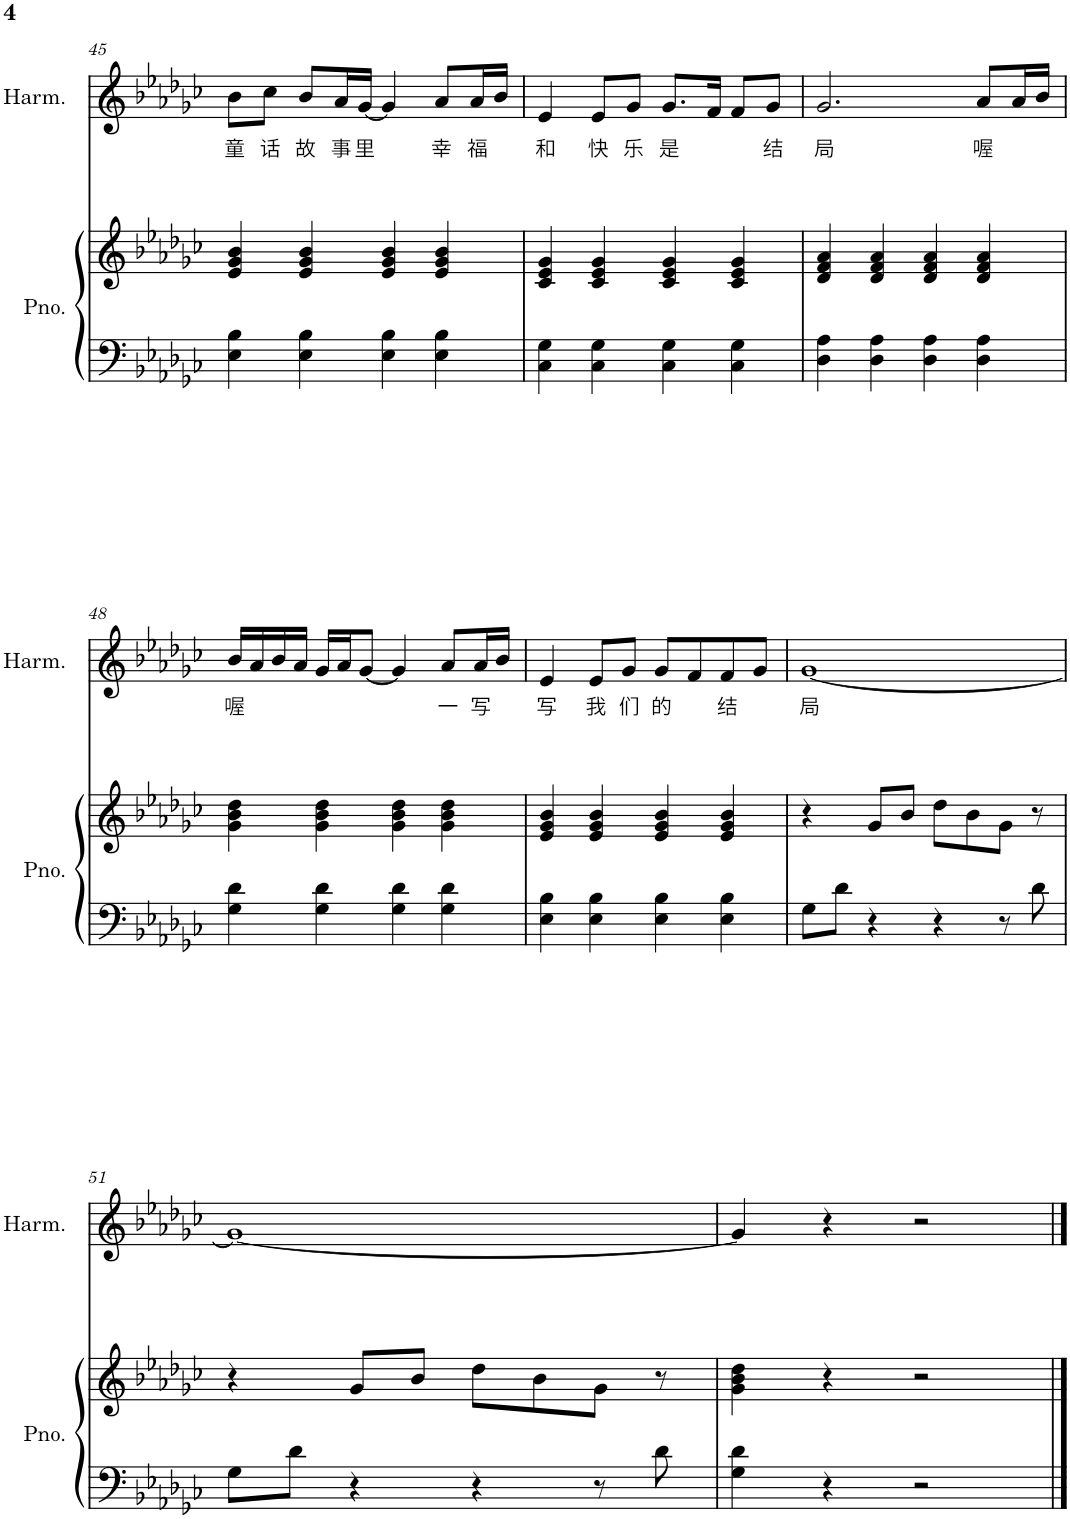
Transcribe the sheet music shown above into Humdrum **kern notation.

**kern	**kern	**kern	**text
*part2	*part2	*part1	*part1
*staff3	*staff2	*staff1	*staff1
*I"Piano	*	*I"Harmonica	*
*I'Pno.	*	*I'Harm.	*
!!LO:PB:g=z
*clefF4	*clefG2	*clefG2	*
*k[b-e-a-d-g-c-]	*k[b-e-a-d-g-c-]	*k[b-e-a-d-g-c-]	*
*M4/4	*M4/4	*M4/4	*
=45	=45	=45	=45
!	!	!	!LO:LY:b
4E-\ 4B-\	4e-/ 4g-/ 4b-/	8b-\L	童
!	!	!	!LO:LY:b
.	.	8cc-\J	话
!	!	!	!LO:LY:b
4E-\ 4B-\	4e-/ 4g-/ 4b-/	8b-/L	故
!	!	!	!LO:LY:b
.	.	16a-/L	事
!	!	!	!LO:LY:b
.	.	[16g-/JJ	里
4E-\ 4B-\	4e-/ 4g-/ 4b-/	4g-/]	.
!	!	!	!LO:LY:b
4E-\ 4B-\	4e-/ 4g-/ 4b-/	8a-/L	幸
!	!	!	!LO:LY:b
.	.	16a-/L	福
.	.	16b-/JJ	.
=46	=46	=46	=46
!	!	!	!LO:LY:b
4C-\ 4G-\	4c-/ 4e-/ 4g-/	4e-/	和
!	!	!	!LO:LY:b
4C-\ 4G-\	4c-/ 4e-/ 4g-/	8e-/L	快
!	!	!	!LO:LY:b
.	.	8g-/J	乐
!	!	!	!LO:LY:b
4C-\ 4G-\	4c-/ 4e-/ 4g-/	8.g-/L	是
.	.	16f/Jk	.
4C-\ 4G-\	4c-/ 4e-/ 4g-/	8f/L	.
!	!	!	!LO:LY:b
.	.	8g-/J	结
=47	=47	=47	=47
!	!	!	!LO:LY:b
4D-\ 4A-\	4d-/ 4f/ 4a-/	2.g-/	局
4D-\ 4A-\	4d-/ 4f/ 4a-/	.	.
4D-\ 4A-\	4d-/ 4f/ 4a-/	.	.
!	!	!	!LO:LY:b
4D-\ 4A-\	4d-/ 4f/ 4a-/	8a-/L	喔
.	.	16a-/L	.
.	.	16b-/JJ	.
!!LO:LB:g=z
=48	=48	=48	=48
!	!	!	!LO:LY:b
4G-\ 4d-\	4g-\ 4b-\ 4dd-\	16b-/LL	喔
.	.	16a-/	.
.	.	16b-/	.
.	.	16a-/JJ	.
4G-\ 4d-\	4g-\ 4b-\ 4dd-\	16g-/LL	.
.	.	16a-/J	.
.	.	[8g-/J	.
4G-\ 4d-\	4g-\ 4b-\ 4dd-\	4g-/]	.
!	!	!	!LO:LY:b
4G-\ 4d-\	4g-\ 4b-\ 4dd-\	8a-/L	一
!	!	!	!LO:LY:b
.	.	16a-/L	写
.	.	16b-/JJ	.
=49	=49	=49	=49
!	!	!	!LO:LY:b
4E-\ 4B-\	4e-/ 4g-/ 4b-/	4e-/	写
!	!	!	!LO:LY:b
4E-\ 4B-\	4e-/ 4g-/ 4b-/	8e-/L	我
!	!	!	!LO:LY:b
.	.	8g-/J	们
!	!	!	!LO:LY:b
4E-\ 4B-\	4e-/ 4g-/ 4b-/	8g-/L	的
.	.	8f/	.
!	!	!	!LO:LY:b
4E-\ 4B-\	4e-/ 4g-/ 4b-/	8f/	结
.	.	8g-/J	.
=50	=50	=50	=50
!	!	!	!LO:LY:b
8G-\L	4r	[1g-	局
8d-\J	.	.	.
4r	8g-/L	.	.
.	8b-/J	.	.
4r	8dd-\L	.	.
.	8b-\	.	.
8r	8g-\J	.	.
8d-\	8r	.	.
!!LO:LB:g=z
=51	=51	=51	=51
8G-\L	4r	1g-_	.
8d-\J	.	.	.
4r	8g-/L	.	.
.	8b-/J	.	.
4r	8dd-\L	.	.
.	8b-\	.	.
8r	8g-\J	.	.
8d-\	8r	.	.
=52	=52	=52	=52
4G-\ 4d-\	4g-\ 4b-\ 4dd-\	4g-/]	.
4r	4r	4r	.
2r	2r	2r	.
==	==	==	==
*-	*-	*-	*-
